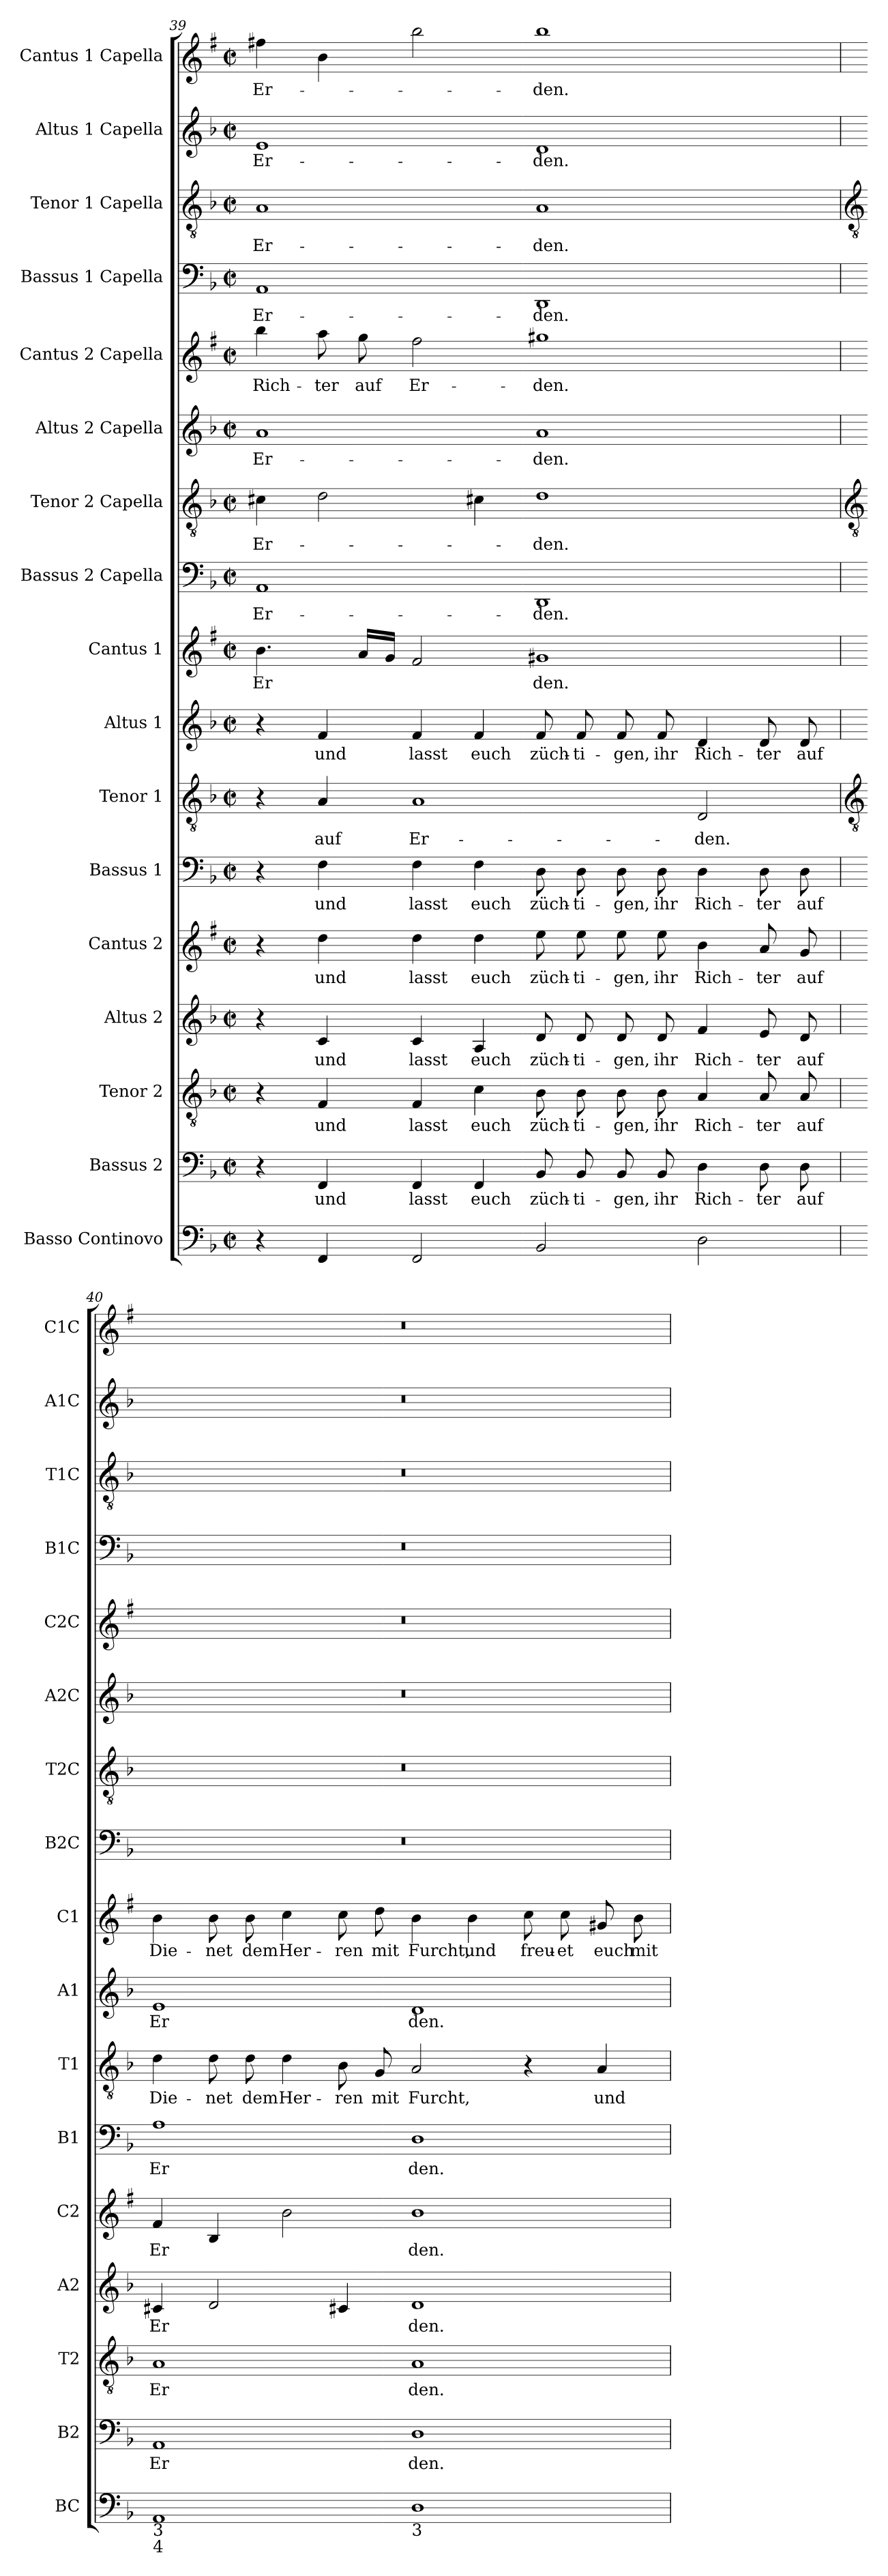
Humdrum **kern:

**kern	**kern	**text	**kern	**text	**kern	**text	**kern	**text	**kern	**text	**kern	**text	**kern	**text	**kern	**text	**kern	**text	**kern	**text	**kern	**text	**kern	**text	**kern	**text	**kern	**text	**kern	**text	**kern	**text
*part17	*part16	*part16	*part15	*part15	*part14	*part14	*part13	*part13	*part12	*part12	*part11	*part11	*part10	*part10	*part9	*part9	*part8	*part8	*part7	*part7	*part6	*part6	*part5	*part5	*part4	*part4	*part3	*part3	*part2	*part2	*part1	*part1
*staff17	*staff16	*staff16	*staff15	*staff15	*staff14	*staff14	*staff13	*staff13	*staff12	*staff12	*staff11	*staff11	*staff10	*staff10	*staff9	*staff9	*staff8	*staff8	*staff7	*staff7	*staff6	*staff6	*staff5	*staff5	*staff4	*staff4	*staff3	*staff3	*staff2	*staff2	*staff1	*staff1
*I"Basso Continovo	*I"Bassus 2	*	*I"Tenor 2	*	*I"Altus 2	*	*I"Cantus 2	*	*I"Bassus 1	*	*I"Tenor 1	*	*I"Altus 1	*	*I"Cantus 1	*	*I"Bassus 2 Capella	*	*I"Tenor 2 Capella	*	*I"Altus 2 Capella	*	*I"Cantus 2 Capella	*	*I"Bassus 1 Capella	*	*I"Tenor 1 Capella	*	*I"Altus 1 Capella	*	*I"Cantus 1 Capella	*
*I'BC	*I'B2	*	*I'T2	*	*I'A2	*	*I'C2	*	*I'B1	*	*I'T1	*	*I'A1	*	*I'C1	*	*I'B2C	*	*I'T2C	*	*I'A2C	*	*I'C2C	*	*I'B1C	*	*I'T1C	*	*I'A1C	*	*I'C1C	*
*clefF4	*clefF4	*	*clefGv2	*	*clefG2	*	*clefG2	*	*clefF4	*	*clefGv2	*	*clefG2	*	*clefG2	*	*clefF4	*	*clefGv2	*	*clefG2	*	*clefG2	*	*clefF4	*	*clefGv2	*	*clefG2	*	*clefG2	*
*	*	*	*	*	*	*	*ITrd1c2	*	*	*	*	*	*	*	*ITrd1c2	*	*	*	*	*	*	*	*ITrd1c2	*	*	*	*	*	*	*	*ITrd1c2	*
*k[b-]	*k[b-]	*	*k[b-]	*	*k[b-]	*	*k[b-]	*	*k[b-]	*	*k[b-]	*	*k[b-]	*	*k[b-]	*	*k[b-]	*	*k[b-]	*	*k[b-]	*	*k[b-]	*	*k[b-]	*	*k[b-]	*	*k[b-]	*	*k[b-]	*
*F:	*F:	*	*F:	*	*F:	*	*F:	*	*F:	*	*F:	*	*F:	*	*F:	*	*F:	*	*F:	*	*F:	*	*F:	*	*F:	*	*F:	*	*F:	*	*F:	*
*M4/2	*M4/2	*	*M4/2	*	*M4/2	*	*M4/2	*	*M4/2	*	*M4/2	*	*M4/2	*	*M4/2	*	*M4/2	*	*M4/2	*	*M4/2	*	*M4/2	*	*M4/2	*	*M4/2	*	*M4/2	*	*M4/2	*
*met(c|)	*met(c|)	*	*met(c|)	*	*met(c|)	*	*met(c|)	*	*met(c|)	*	*met(c|)	*	*met(c|)	*	*met(c|)	*	*met(c|)	*	*met(c|)	*	*met(c|)	*	*met(c|)	*	*met(c|)	*	*met(c|)	*	*met(c|)	*	*met(c|)	*
=39	=39	=39	=39	=39	=39	=39	=39	=39	=39	=39	=39	=39	=39	=39	=39	=39	=39	=39	=39	=39	=39	=39	=39	=39	=39	=39	=39	=39	=39	=39	=39	=39
!	!	!	!	!	!	!	!	!	!	!	!	!	!	!	!	!LO:LY:b	!	!LO:LY:b	!	!LO:LY:b	!	!LO:LY:b	!	!LO:LY:b	!	!LO:LY:b	!	!LO:LY:b	!	!LO:LY:b	!	!LO:LY:b
4r	4r	.	4r	.	4r	.	4r	.	4r	.	4r	.	4r	.	4.a	Er	1AA	Er-	4c#X	Er-	1a	Er-	4aa	Rich-	1AA	Er-	1A	Er-	1e	Er-	4een	Er-
!	!	!LO:LY:b	!	!LO:LY:b	!	!LO:LY:b	!	!LO:LY:b	!	!LO:LY:b	!	!LO:LY:b	!	!LO:LY:b	!	!	!	!	!	!	!	!	!	!LO:LY:b	!	!	!	!	!	!	!	!
4FF	4FF	und	4F	und	4c	und	4cc	und	4F	und	4A	auf	4f	und	.	.	.	.	2d	.	.	.	8gg	-ter	.	.	.	.	.	.	4a	.
!	!	!	!	!	!	!	!	!	!	!	!	!	!	!	!	!	!	!	!	!	!	!	!	!LO:LY:b	!	!	!	!	!	!	!	!
.	.	.	.	.	.	.	.	.	.	.	.	.	.	.	16gLL	.	.	.	.	.	.	.	8ff	auf	.	.	.	.	.	.	.	.
.	.	.	.	.	.	.	.	.	.	.	.	.	.	.	16fJJ	.	.	.	.	.	.	.	.	.	.	.	.	.	.	.	.	.
!	!	!LO:LY:b	!	!LO:LY:b	!	!LO:LY:b	!	!LO:LY:b	!	!LO:LY:b	!	!LO:LY:b	!	!LO:LY:b	!	!	!	!	!	!	!	!	!	!LO:LY:b	!	!	!	!	!	!	!	!
2FF	4FF	lasst	4F	lasst	4c	lasst	4cc	lasst	4F	lasst	1A	Er-	4f	lasst	2e	.	.	.	.	.	.	.	2ee	Er-	.	.	.	.	.	.	2aa	.
!	!	!LO:LY:b	!	!LO:LY:b	!	!LO:LY:b	!	!LO:LY:b	!	!LO:LY:b	!	!	!	!LO:LY:b	!	!	!	!	!	!	!	!	!	!	!	!	!	!	!	!	!	!
.	4FF	euch	4c	euch	4A	euch	4cc	euch	4F	euch	.	.	4f	euch	.	.	.	.	4c#X	.	.	.	.	.	.	.	.	.	.	.	.	.
!	!	!LO:LY:b	!	!LO:LY:b	!	!LO:LY:b	!	!LO:LY:b	!	!LO:LY:b	!	!	!	!LO:LY:b	!	!LO:LY:b	!	!LO:LY:b	!	!LO:LY:b	!	!LO:LY:b	!	!LO:LY:b	!	!LO:LY:b	!	!LO:LY:b	!	!LO:LY:b	!	!LO:LY:b
2BB-	8BB-	züch-	8B-	züch-	8d	züch-	8dd	züch-	8D	züch-	.	.	8f	züch-	1f#X	den.	1DD	-den.	1d	-den.	1a	-den.	1ff#X	-den.	1DD	-den.	1A	-den.	1d	-den.	1aa	-den.
!	!	!LO:LY:b	!	!LO:LY:b	!	!LO:LY:b	!	!LO:LY:b	!	!LO:LY:b	!	!	!	!LO:LY:b	!	!	!	!	!	!	!	!	!	!	!	!	!	!	!	!	!	!
.	8BB-	-ti-	8B-	-ti-	8d	-ti-	8dd	-ti-	8D	-ti-	.	.	8f	-ti-	.	.	.	.	.	.	.	.	.	.	.	.	.	.	.	.	.	.
!	!	!LO:LY:b	!	!LO:LY:b	!	!LO:LY:b	!	!LO:LY:b	!	!LO:LY:b	!	!	!	!LO:LY:b	!	!	!	!	!	!	!	!	!	!	!	!	!	!	!	!	!	!
.	8BB-	-gen,	8B-	-gen,	8d	-gen,	8dd	-gen,	8D	-gen,	.	.	8f	-gen,	.	.	.	.	.	.	.	.	.	.	.	.	.	.	.	.	.	.
!	!	!LO:LY:b	!	!LO:LY:b	!	!LO:LY:b	!	!LO:LY:b	!	!LO:LY:b	!	!	!	!LO:LY:b	!	!	!	!	!	!	!	!	!	!	!	!	!	!	!	!	!	!
.	8BB-	ihr	8B-	ihr	8d	ihr	8dd	ihr	8D	ihr	.	.	8f	ihr	.	.	.	.	.	.	.	.	.	.	.	.	.	.	.	.	.	.
!	!	!LO:LY:b	!	!LO:LY:b	!	!LO:LY:b	!	!LO:LY:b	!	!LO:LY:b	!	!LO:LY:b	!	!LO:LY:b	!	!	!	!	!	!	!	!	!	!	!	!	!	!	!	!	!	!
2D	4D	Rich-	4A	Rich-	4f	Rich-	4a	Rich-	4D	Rich-	2D	-den.	4d	Rich-	.	.	.	.	.	.	.	.	.	.	.	.	.	.	.	.	.	.
!	!	!LO:LY:b	!	!LO:LY:b	!	!LO:LY:b	!	!LO:LY:b	!	!LO:LY:b	!	!	!	!LO:LY:b	!	!	!	!	!	!	!	!	!	!	!	!	!	!	!	!	!	!
.	8D	-ter	8A	-ter	8e	-ter	8g	-ter	8D	-ter	.	.	8d	-ter	.	.	.	.	.	.	.	.	.	.	.	.	.	.	.	.	.	.
!	!	!LO:LY:b	!	!LO:LY:b	!	!LO:LY:b	!	!LO:LY:b	!	!LO:LY:b	!	!	!	!LO:LY:b	!	!	!	!	!	!	!	!	!	!	!	!	!	!	!	!	!	!
.	8D	auf	8A	auf	8d	auf	8f	auf	8D	auf	.	.	8d	auf	.	.	.	.	.	.	.	.	.	.	.	.	.	.	.	.	.	.
!!LO:LB:g=z
=40	=40	=40	=40	=40	=40	=40	=40	=40	=40	=40	=40	=40	=40	=40	=40	=40	=40	=40	=40	=40	=40	=40	=40	=40	=40	=40	=40	=40	=40	=40	=40	=40
*	*	*	*	*	*	*	*	*	*	*	*clefGv2	*	*	*	*	*	*	*	*clefGv2	*	*	*	*	*	*	*	*clefGv2	*	*	*	*	*
!LO:TX:b:t=3	!	!	!	!	!	!	!	!	!	!	!	!	!	!	!	!	!	!	!	!	!	!	!	!	!	!	!	!	!	!	!	!
!LO:TX:b:t=4	!	!	!	!	!	!	!	!	!	!	!	!	!	!	!	!	!	!	!	!	!	!	!	!	!	!	!	!	!	!	!	!
!	!	!LO:LY:b	!	!LO:LY:b	!	!LO:LY:b	!	!LO:LY:b	!	!LO:LY:b	!	!LO:LY:b	!	!LO:LY:b	!	!LO:LY:b	!	!	!	!	!	!	!	!	!	!	!	!	!	!	!	!
1AA	1AA	Er	1A	Er	4c#X	Er	4e	Er	1A	Er	4d	Die-	1e	Er	4a	Die-	0r	.	0r	.	0r	.	0r	.	0r	.	0r	.	0r	.	0r	.
!	!	!	!	!	!	!	!	!	!	!	!	!LO:LY:b	!	!	!	!LO:LY:b	!	!	!	!	!	!	!	!	!	!	!	!	!	!	!	!
.	.	.	.	.	2d	.	4A	.	.	.	8d	-net	.	.	8a	-net	.	.	.	.	.	.	.	.	.	.	.	.	.	.	.	.
!	!	!	!	!	!	!	!	!	!	!	!	!LO:LY:b	!	!	!	!LO:LY:b	!	!	!	!	!	!	!	!	!	!	!	!	!	!	!	!
.	.	.	.	.	.	.	.	.	.	.	8d	dem	.	.	8a	dem	.	.	.	.	.	.	.	.	.	.	.	.	.	.	.	.
!	!	!	!	!	!	!	!	!	!	!	!	!LO:LY:b	!	!	!	!LO:LY:b	!	!	!	!	!	!	!	!	!	!	!	!	!	!	!	!
.	.	.	.	.	.	.	2a	.	.	.	4d	Her-	.	.	4b-	Her-	.	.	.	.	.	.	.	.	.	.	.	.	.	.	.	.
!	!	!	!	!	!	!	!	!	!	!	!	!LO:LY:b	!	!	!	!LO:LY:b	!	!	!	!	!	!	!	!	!	!	!	!	!	!	!	!
.	.	.	.	.	4c#X	.	.	.	.	.	8B-	-ren	.	.	8b-	-ren	.	.	.	.	.	.	.	.	.	.	.	.	.	.	.	.
!	!	!	!	!	!	!	!	!	!	!	!	!LO:LY:b	!	!	!	!LO:LY:b	!	!	!	!	!	!	!	!	!	!	!	!	!	!	!	!
.	.	.	.	.	.	.	.	.	.	.	8G	mit	.	.	8cc	mit	.	.	.	.	.	.	.	.	.	.	.	.	.	.	.	.
!LO:TX:b:t=3	!	!	!	!	!	!	!	!	!	!	!	!	!	!	!	!	!	!	!	!	!	!	!	!	!	!	!	!	!	!	!	!
!	!	!LO:LY:b	!	!LO:LY:b	!	!LO:LY:b	!	!LO:LY:b	!	!LO:LY:b	!	!LO:LY:b	!	!LO:LY:b	!	!LO:LY:b	!	!	!	!	!	!	!	!	!	!	!	!	!	!	!	!
1D	1D	den.	1A	den.	1d	den.	1a	den.	1D	den.	2A	Furcht,	1d	den.	4a	Furcht,	.	.	.	.	.	.	.	.	.	.	.	.	.	.	.	.
!	!	!	!	!	!	!	!	!	!	!	!	!	!	!	!	!LO:LY:b	!	!	!	!	!	!	!	!	!	!	!	!	!	!	!	!
.	.	.	.	.	.	.	.	.	.	.	.	.	.	.	4a	und	.	.	.	.	.	.	.	.	.	.	.	.	.	.	.	.
!	!	!	!	!	!	!	!	!	!	!	!	!	!	!	!	!LO:LY:b	!	!	!	!	!	!	!	!	!	!	!	!	!	!	!	!
.	.	.	.	.	.	.	.	.	.	.	4r	.	.	.	8b-	freu-	.	.	.	.	.	.	.	.	.	.	.	.	.	.	.	.
!	!	!	!	!	!	!	!	!	!	!	!	!	!	!	!	!LO:LY:b	!	!	!	!	!	!	!	!	!	!	!	!	!	!	!	!
.	.	.	.	.	.	.	.	.	.	.	.	.	.	.	8b-	-et	.	.	.	.	.	.	.	.	.	.	.	.	.	.	.	.
!	!	!	!	!	!	!	!	!	!	!	!	!LO:LY:b	!	!	!	!LO:LY:b	!	!	!	!	!	!	!	!	!	!	!	!	!	!	!	!
.	.	.	.	.	.	.	.	.	.	.	4A	und	.	.	8f#X	euch	.	.	.	.	.	.	.	.	.	.	.	.	.	.	.	.
!	!	!	!	!	!	!	!	!	!	!	!	!	!	!	!	!LO:LY:b	!	!	!	!	!	!	!	!	!	!	!	!	!	!	!	!
.	.	.	.	.	.	.	.	.	.	.	.	.	.	.	8a	mit	.	.	.	.	.	.	.	.	.	.	.	.	.	.	.	.
=	=	=	=	=	=	=	=	=	=	=	=	=	=	=	=	=	=	=	=	=	=	=	=	=	=	=	=	=	=	=	=	=
*-	*-	*-	*-	*-	*-	*-	*-	*-	*-	*-	*-	*-	*-	*-	*-	*-	*-	*-	*-	*-	*-	*-	*-	*-	*-	*-	*-	*-	*-	*-	*-	*-
